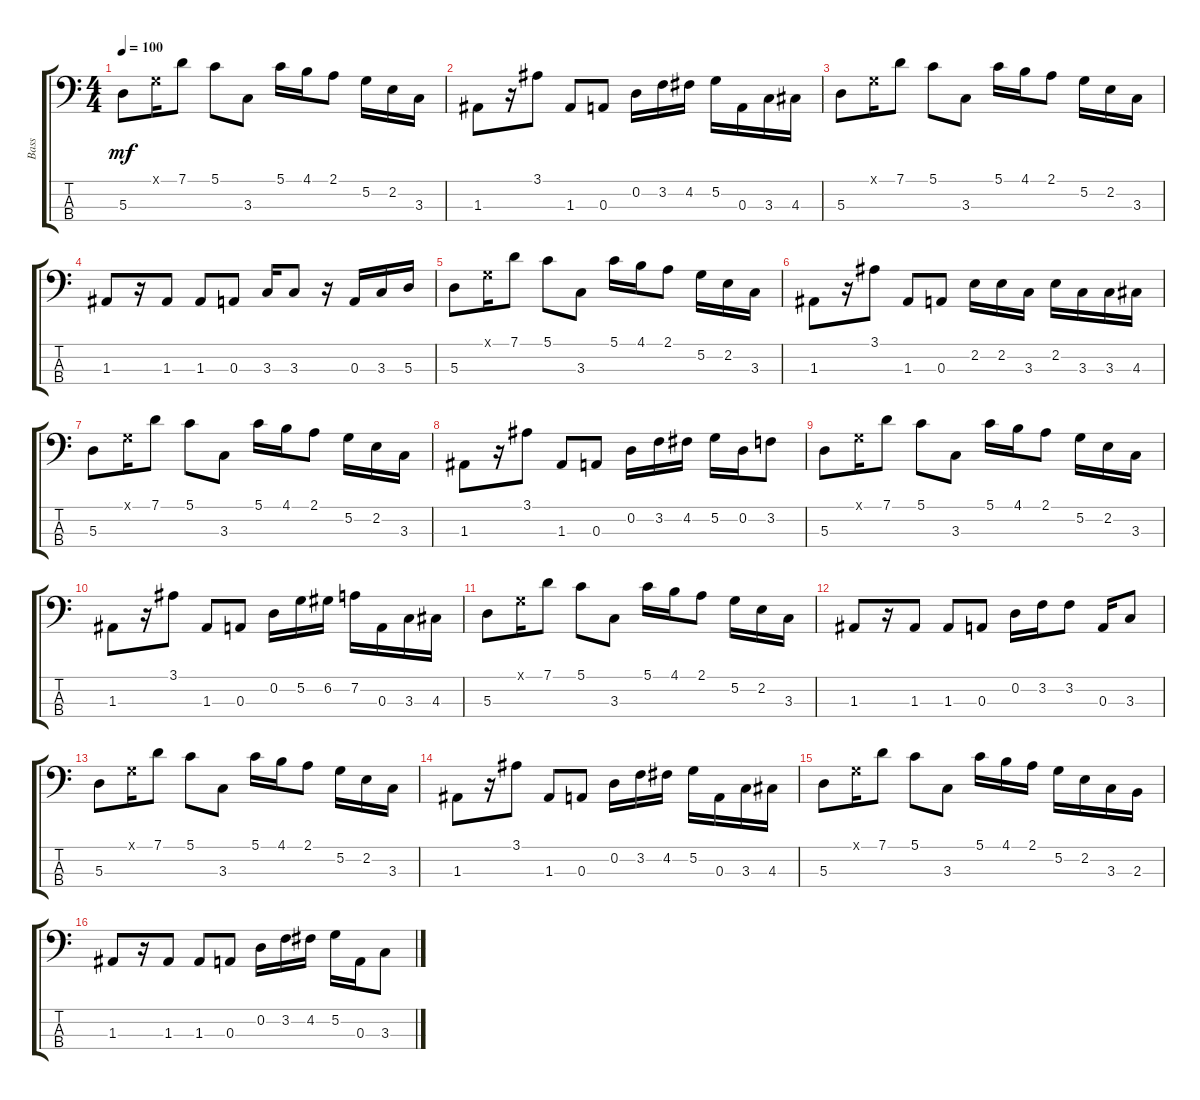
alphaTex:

\track ("Bass" "Bass") {instrument electricbassfinger}
\staff {score tabs}
\tuning (G2 D2 A1 E1) {hide}
\ts (4 4)
\tempo 100
\clef f4
\ks c
5.3.8{dy mf} 0.1{x}.16 7.1.8 5.1.8 3.3.8 5.1.16 4.1.16 2.1.8 5.2.16 2.2.16 3.3.16 |
1.3.8 r.16 3.1.8 1.3.8 0.3.8 0.2.16 3.2.16 4.2.16 5.2.16 0.3.16 3.3.16 4.3.16 |
5.3.8 0.1{x}.16 7.1.8 5.1.8 3.3.8 5.1.16 4.1.16 2.1.8 5.2.16 2.2.16 3.3.16 |
1.3.8 r.16 1.3.8 1.3.8 0.3.8 3.3.16 3.3.8 r.16 0.3.16 3.3.16 5.3.16 |
5.3.8 0.1{x}.16 7.1.8 5.1.8 3.3.8 5.1.16 4.1.16 2.1.8 5.2.16 2.2.16 3.3.16 |
1.3.8 r.16 3.1.8 1.3.8 0.3.8 2.2.16 2.2.16 3.3.16 2.2.16 3.3.16 3.3.16 4.3.16 |
5.3.8 0.1{x}.16 7.1.8 5.1.8 3.3.8 5.1.16 4.1.16 2.1.8 5.2.16 2.2.16 3.3.16 |
1.3.8 r.16 3.1.8 1.3.8 0.3.8 0.2.16 3.2.16 4.2.16 5.2.16 0.2.16 3.2.8 |
5.3.8 0.1{x}.16 7.1.8 5.1.8 3.3.8 5.1.16 4.1.16 2.1.8 5.2.16 2.2.16 3.3.16 |
1.3.8 r.16 3.1.8 1.3.8 0.3.8 0.2.16 5.2.16 6.2.16 7.2.16 0.3.16 3.3.16 4.3.16 |
5.3.8 0.1{x}.16 7.1.8 5.1.8 3.3.8 5.1.16 4.1.16 2.1.8 5.2.16 2.2.16 3.3.16 |
1.3.8 r.16 1.3.8 1.3.8 0.3.8 0.2.16 3.2.16 3.2.8 0.3.16 3.3.8 |
5.3.8 0.1{x}.16 7.1.8 5.1.8 3.3.8 5.1.16 4.1.16 2.1.8 5.2.16 2.2.16 3.3.16 |
1.3.8 r.16 3.1.8 1.3.8 0.3.8 0.2.16 3.2.16 4.2.16 5.2.16 0.3.16 3.3.16 4.3.16 |
5.3.8 0.1{x}.16 7.1.8 5.1.8 3.3.8 5.1.16 4.1.16 2.1.16 5.2.16 2.2.16 3.3.16 2.3.16 |
1.3.8 r.16 1.3.8 1.3.8 0.3.8 0.2.16 3.2.16 4.2.16 5.2.16 0.3.16 3.3.8
